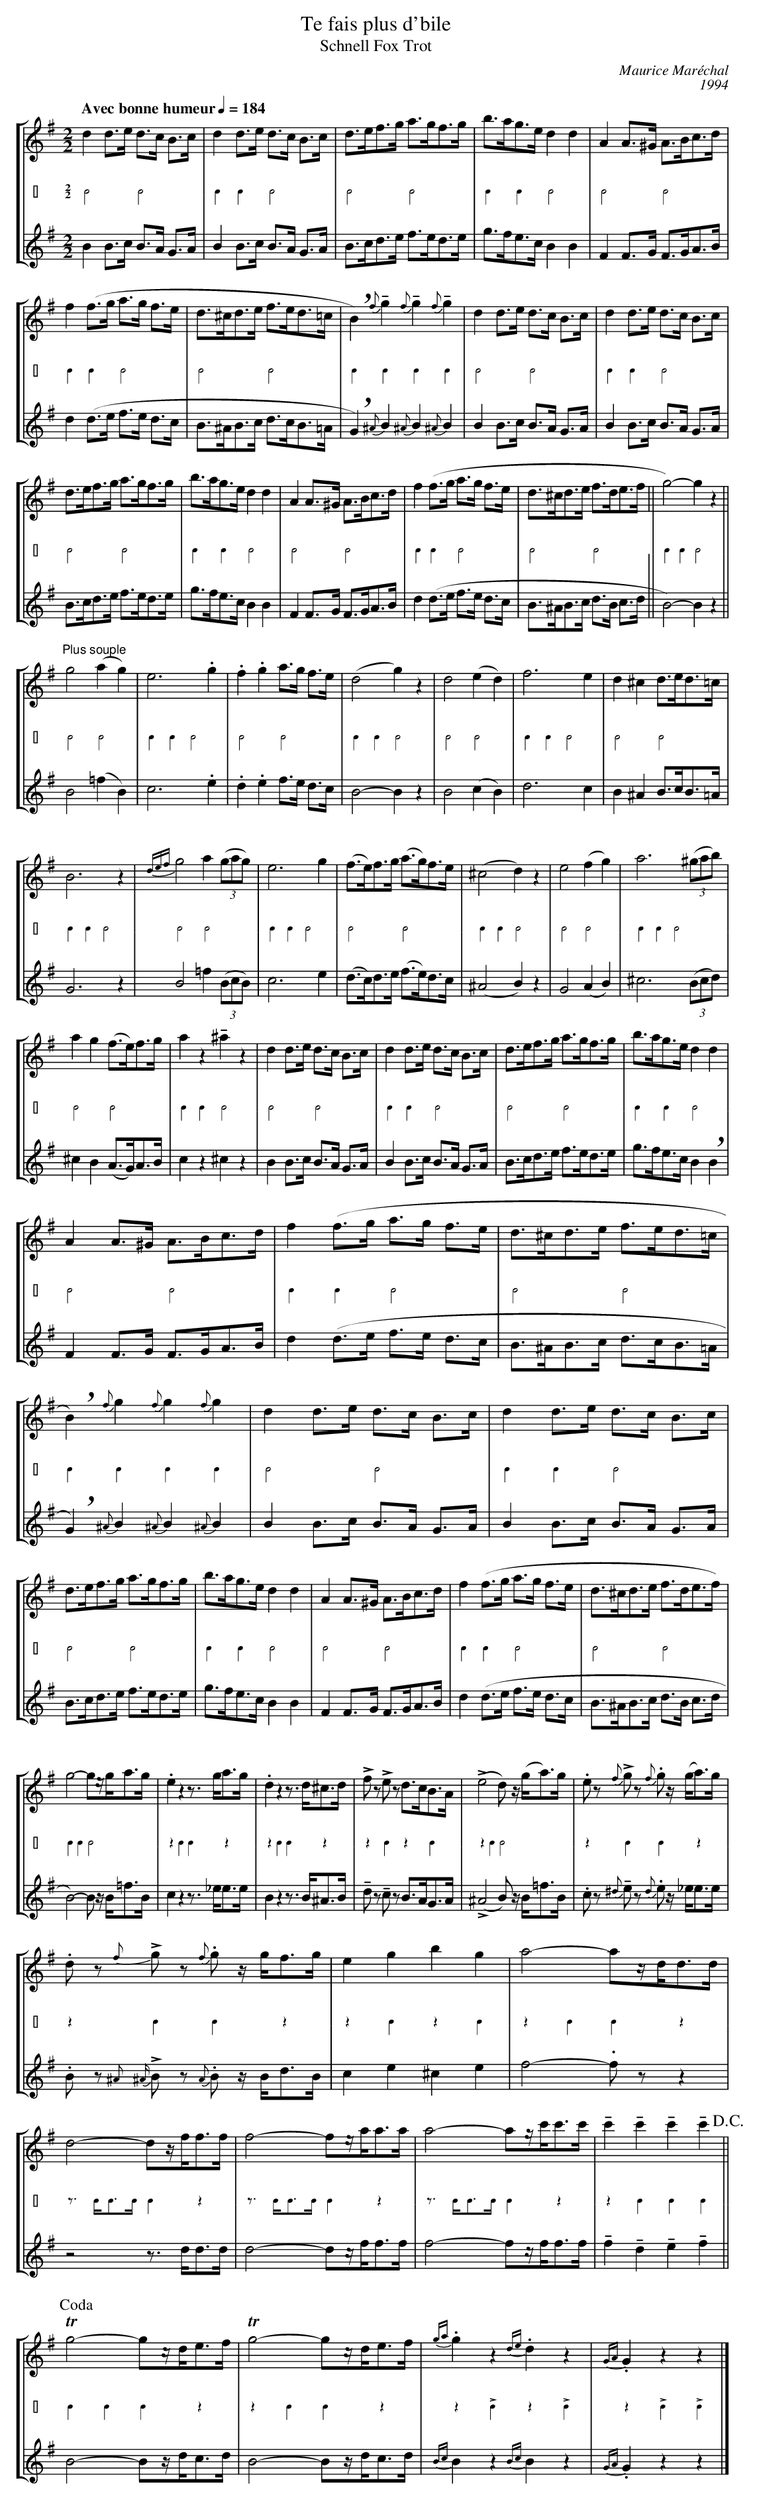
X:1
T:Te fais plus d'bile
T:Schnell Fox Trot
C:Maurice Maréchal
C:1994
U:N = !tenuto!
M:2/2
L:1/8
Q:"Avec bonne humeur"1/4=184
%%staves [1 3 2]
K:G
V:1
d2 d>e d>c B>c | d2 d>e d>c B>c | d>ef>g a>gf>g | b>ag>e d2 d2 | A2A>^G A>Bc>d |
f2 (f>g a>g f>e | d>^cd>e f>ed>=c | +breath+B2) {f}Ng2 {f}Ng2 {f}Ng2 | d2 d>e d>c B>c | d2 d>e d>c B>c |
d>ef>g a>gf>g | b>ag>e d2 d2 | A2A>^G A>Bc>d | f2 (f>g a>g f>e | d>^cd>e f>de>f || g4)-g2 z2 ||
"Plus souple"g4 (a2g2) | e6 .g2 | .f2.g2 a>g f>e | (d4g2) z2 | d4(e2d2) | f6e2 | d2^c2 d>ed>=c |
B6z2 | {def}g4 a2((3gag) | e6g2 | (f>e)f>g (a>g)f>e | (^c4d2) z2 | e4(f2g2) | a6 ((3^gab) |
a2g2 (f>e)f>g | a2z2 N^a2z2 | d2 d>e d>c B>c | d2 d>e d>c B>c | d>ef>g a>gf>g | b>ag>e d2 d2 |
A2A>^G A>Bc>d | f2 (f>g a>g f>e | d>^cd>e f>ed>=c | +breath+B2) {f}g2 {f}g2 {f}g2|d2 d>e d>c B>c | d2 d>e d>c B>c |
d>ef>g a>gf>g | b>ag>e d2 d2 | A2A>^G A>Bc>d | f2 (f>g a>g f>e | d>^cd>e f>de>f) |
g4- gz/2g/2a>g | .e2z2 z>ga>g | .d2z2 z>d^c>d | Lfz Lez d>cB>A | (Le4 d)z/2 (g/2a)>g | .ez {f}Lgz {f}.g z/2(g/2a)>g |
.dz {f}Lgz {f}.g z/2g/2f>g | e2g2b2g2 | a4- az/2d/2d>d | d4- dz/2f/2f>f | f4- fz/2a/2a>a | a4- az/2c'/2c'>c' | Nc'2Nc'2Nc'2Nc'2 +D.C.+ ||
P:Coda
Tg4- gz/2d/2e>f | Tg4- gz/2d/2e>f | {ga}.g2z2 {de}.d2z2 | {GA}.G2 z2z2 |]
V:2
B2B>c B>A G>A | B2B>c B>A G>A | B>cd>e f>ed>e | g>fe>c B2B2 | F2F>G F>GA>B |
d2 (d>e f>e d>c | B>^AB>c d>cB>=A | +breath+G2) {^A}B2 {^A}B2 {^A}B2 | B2B>c B>A G>A | B2B>c B>A G>A |
B>cd>e f>ed>e | g>fe>c B2B2 | F2F>G F>GA>B |d2 (d>e f>e d>c | B>^AB>c d>B c>d || B4)-B2 z2 ||
B4 (=f2B2) | c6 .e2 | .d2.e2 f>e d>c | B4-B2z2 | B4 (c2B2) | d6c2 | B2^A2 B>cB>=A |
G6z2 | B4=f2 ((3BcB) | c6e2 | (d>c)d>e (f>e)d>c | (^A4B2)z2 | G4(A2B2) | ^c6((3Bcd) |
^c2B2 (A>G)A>B | c2z2^c2z2 | B2B>c B>A G>A | B2B>c B>A G>A | B>cd>e f>ed>e | g>fe>c B2+breath+B2 |
F2F>G F>GA>B | d2 (d>e f>e d>c | B>^AB>c d>cB>=A | +breath+G2) {^A}B2 {^A}B2 {^A}B2 | B2B>c B>A G>A | B2B>c B>A G>A |
B>cd>e f>ed>e | g>fe>c B2B2 | F2F>G F>GA>B |d2 (d>e f>e d>c | B>^AB>c d>B c>d |
B4)-B z/2B/2=f>B | c2z2 z>_ee>e | B2z2 z>B^A>B | Ndz Ncz B>AG>A | (L^A4 B) z/2B/2=f>B | .cz {^d}Nez {d}.e z/2_e/2e>e |
.Bz {^A} {^A}LBz {A}.B z/2B/2d>B | c2e2^c2e2 | f4- .fzz2 | z4 z>dd>d | d4- dz/2f/2f>f | f4- fz/2f/2f>f | Nf2Nd2Ne2Nf2 ||
B4- Bz/2d/2c>d | B4- Bz/2d/2c>d | {Bc}B2z2 {Bc}B2z2 | {GA}.G2z2z2 |]
V:3 clef=perc stafflines=0 staffscale=0.6
[K:none]B4B4 | B2B2B4 | B4B4 | B2B2B4 | B4B4 | B2B2B4 | B4B4 | B2B2B2B2 | B4B4 | B2B2B4 |
B4B4 | B2B2B4 | B4B4 | B2B2B4 | B4B4 | B2B2B4 ||
B4B4 | B2B2B4 | B4B4 | B2B2B4 | B4B4 | B2B2B4 | B4B4 |
B2B2B4 | B4B4 | B2B2B4 | B4B4 | B2B2B4 | B4B4 | B2B2B4 |
B4B4 | B2B2B4 | B4B4 | B2B2B4 | B4B4 | B2B2B4 | B4B4 |
B2B2B4 | B4B4 | B2B2B2B2 | B4B4 | B2B2B4 | B4B4 | B2B2B4 |
B4B4 | B2B2B4 | B4B4 | B2B2B4 | z2B2B2z2 | z2B2B2z2 | z2B2z2B2 | z2B2B4 | z2B2B2z2 |
z2B2B2z2 | z2B2z2B2 | z2B2B2z2 | z>BB>B B2z2 | z>BB>B B2z2 | z>BB>B B2z2 | z2B2B2B2 ||
B2B2B2z2 | z2B2B2z2 | z2LB2z2LB2 | z2LB2LB2 |]
